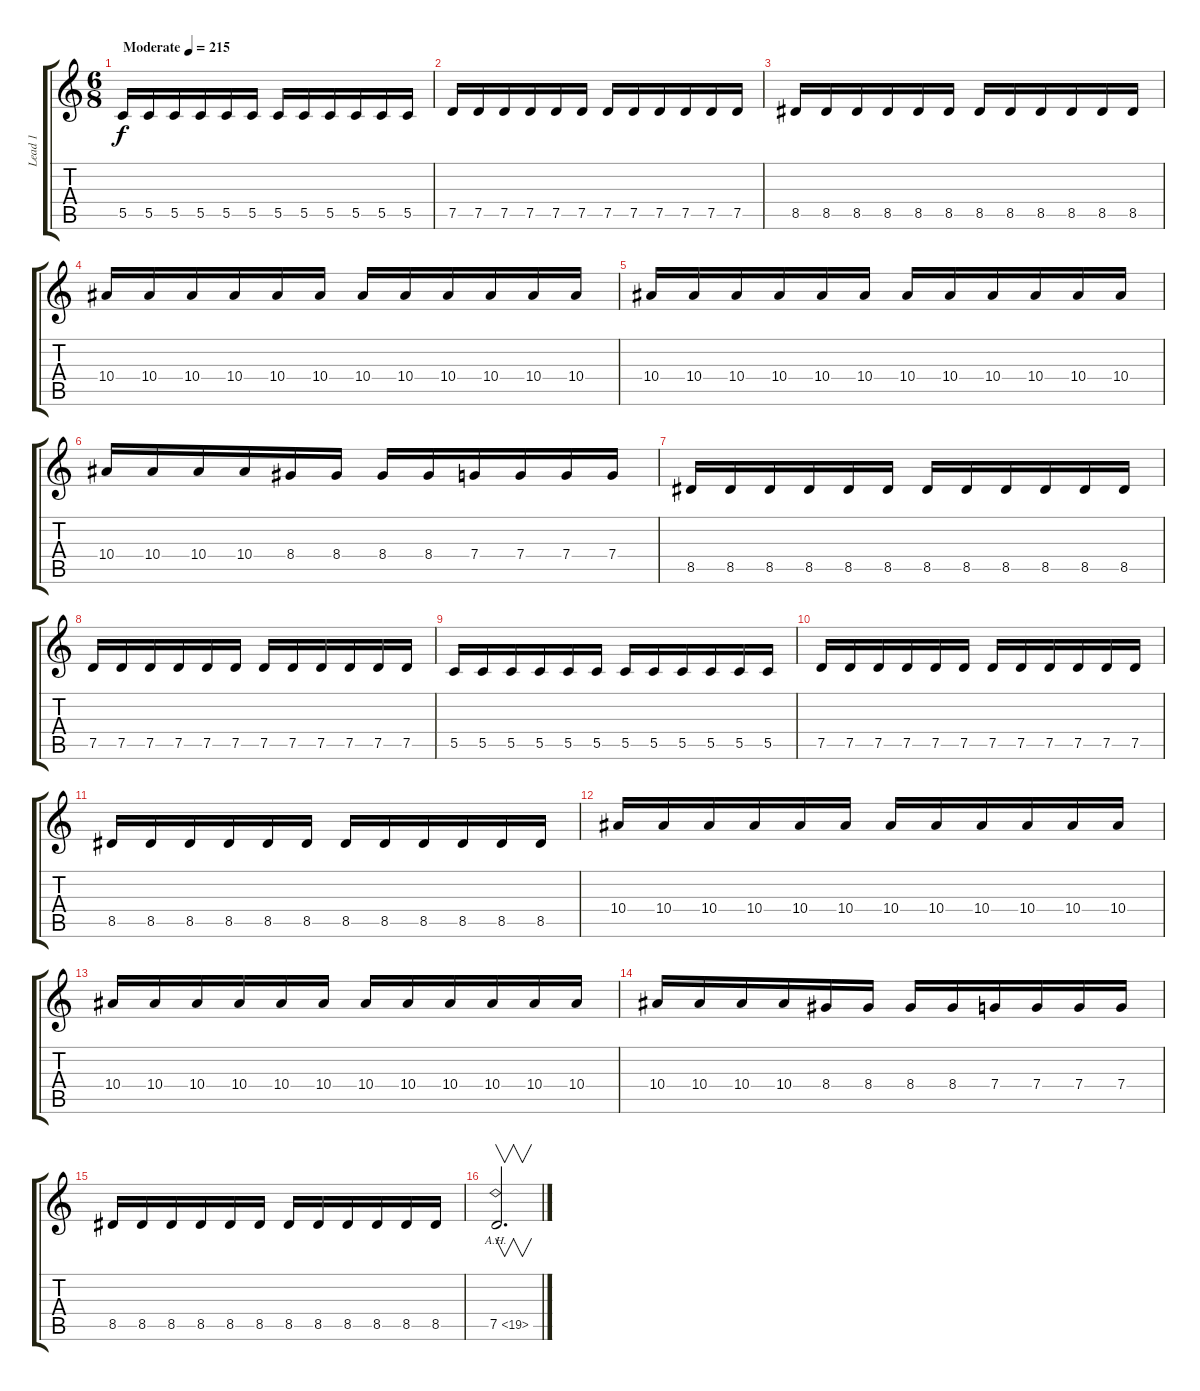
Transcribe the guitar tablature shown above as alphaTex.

\track ("Lead 1" "Lead 1") {instrument distortionguitar}
\staff {score tabs}
\tuning (D4 A3 F3 C3 G2 C2) {hide}
\ts (6 8)
\tempo (215 "Moderate")
\clef g2
\ks c
5.5.16{dy f instrument distortionguitar} 5.5.16 5.5.16 5.5.16 5.5.16 5.5.16 5.5.16 5.5.16 5.5.16 5.5.16 5.5.16 5.5.16 |
7.5.16 7.5.16 7.5.16 7.5.16 7.5.16 7.5.16 7.5.16 7.5.16 7.5.16 7.5.16 7.5.16 7.5.16 |
8.5.16 8.5.16 8.5.16 8.5.16 8.5.16 8.5.16 8.5.16 8.5.16 8.5.16 8.5.16 8.5.16 8.5.16 |
10.4.16 10.4.16 10.4.16 10.4.16 10.4.16 10.4.16 10.4.16 10.4.16 10.4.16 10.4.16 10.4.16 10.4.16 |
10.4.16 10.4.16 10.4.16 10.4.16 10.4.16 10.4.16 10.4.16 10.4.16 10.4.16 10.4.16 10.4.16 10.4.16 |
10.4.16 10.4.16 10.4.16 10.4.16 8.4.16 8.4.16 8.4.16 8.4.16 7.4.16 7.4.16 7.4.16 7.4.16 |
8.5.16 8.5.16 8.5.16 8.5.16 8.5.16 8.5.16 8.5.16 8.5.16 8.5.16 8.5.16 8.5.16 8.5.16 |
7.5.16 7.5.16 7.5.16 7.5.16 7.5.16 7.5.16 7.5.16 7.5.16 7.5.16 7.5.16 7.5.16 7.5.16 |
5.5.16 5.5.16 5.5.16 5.5.16 5.5.16 5.5.16 5.5.16 5.5.16 5.5.16 5.5.16 5.5.16 5.5.16 |
7.5.16 7.5.16 7.5.16 7.5.16 7.5.16 7.5.16 7.5.16 7.5.16 7.5.16 7.5.16 7.5.16 7.5.16 |
8.5.16 8.5.16 8.5.16 8.5.16 8.5.16 8.5.16 8.5.16 8.5.16 8.5.16 8.5.16 8.5.16 8.5.16 |
10.4.16 10.4.16 10.4.16 10.4.16 10.4.16 10.4.16 10.4.16 10.4.16 10.4.16 10.4.16 10.4.16 10.4.16 |
10.4.16 10.4.16 10.4.16 10.4.16 10.4.16 10.4.16 10.4.16 10.4.16 10.4.16 10.4.16 10.4.16 10.4.16 |
10.4.16 10.4.16 10.4.16 10.4.16 8.4.16 8.4.16 8.4.16 8.4.16 7.4.16 7.4.16 7.4.16 7.4.16 |
8.5.16 8.5.16 8.5.16 8.5.16 8.5.16 8.5.16 8.5.16 8.5.16 8.5.16 8.5.16 8.5.16 8.5.16 |
7.5{ah 12}.2{v d}
